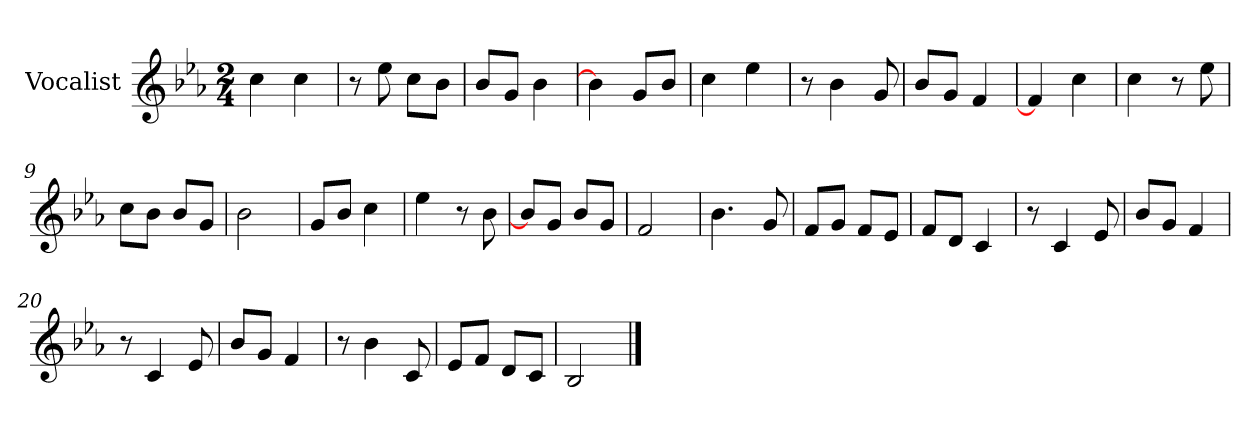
**kern
*part1
*staff1
*I"Vocalist
*k[b-e-a-]
*E-:
*M2/4
=
4cc
4cc
=1
8r
8ee-
8ccL
8b-J
=2
8b-L
8gJ
4b-
=3
4b-]
8gL
8b-J
=4
4cc
4ee-
=5
8r
4b-
8g
=6
8b-L
8gJ
4f
=7
4f]
4cc
=8
4cc
8r
8ee-
=9
8ccL
8b-J
8b-L
8gJ
=10
2b-
=11
8gL
8b-J
4cc
=12
4ee-
8r
8b-
=13
8b-L]
8gJ
8b-L
8gJ
=14
2f
=15
4.b-
8g
=16
8fL
8gJ
8fL
8e-J
=17
8fL
8dJ
4c
=18
8r
4c
8e-
=19
8b-L
8gJ
4f
=20
8r
4c
8e-
=21
8b-L
8gJ
4f
=22
8r
4b-
8c
=23
8e-L
8fJ
8dL
8cJ
=24
2B-
==
*-
